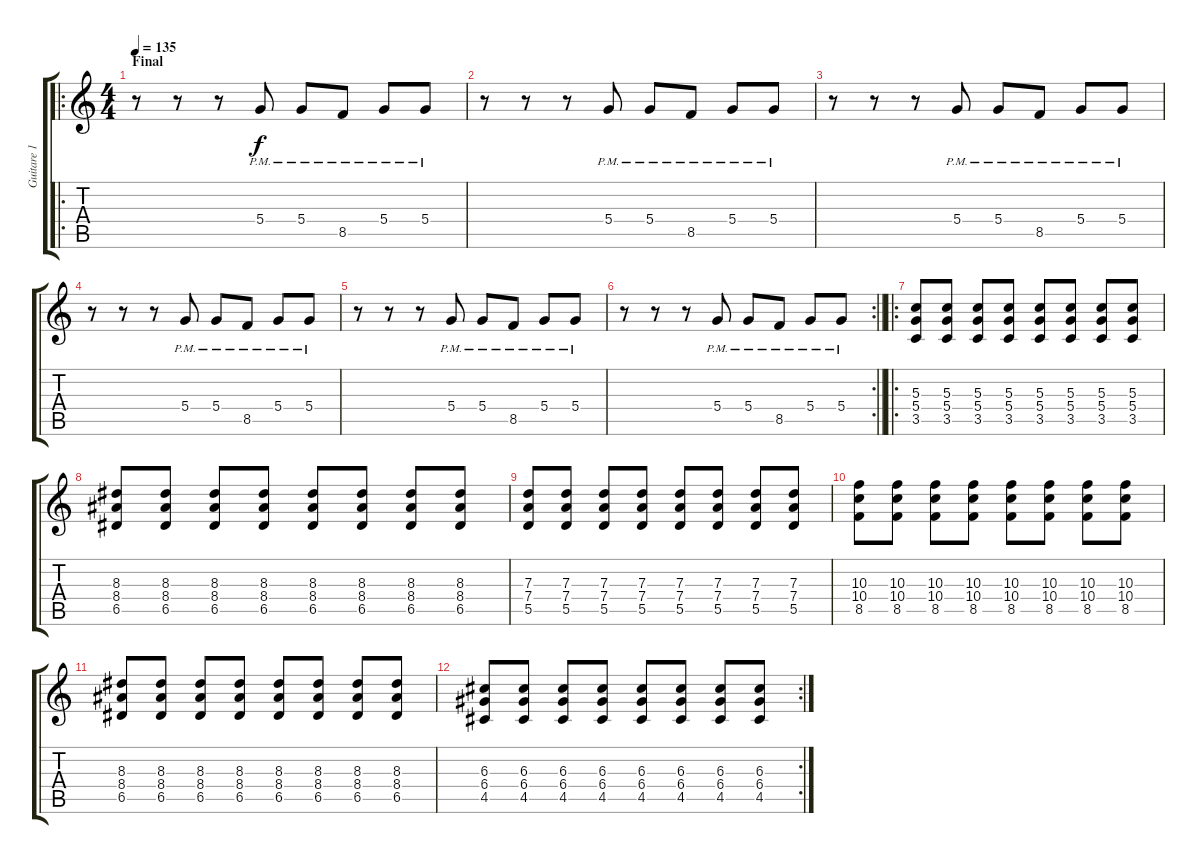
\track ("Guitare 1" "Guitare 1") {instrument electricguitarjazz}
\staff {score tabs}
\tuning (E4 B3 G3 D3 A2 E2) {hide}
\ro
\ts (4 4)
\section ("" "Final ")
\tempo 135
\clef g2
\ks c
r.8{dy f volume 13 instrument overdrivenguitar} r.8 r.8 5.4{pm}.8 5.4{pm}.8 8.5{pm}.8 5.4{pm}.8 5.4{pm}.8 |
r.8 r.8 r.8 5.4{pm}.8 5.4{pm}.8 8.5{pm}.8 5.4{pm}.8 5.4{pm}.8 |
r.8 r.8 r.8 5.4{pm}.8 5.4{pm}.8 8.5{pm}.8 5.4{pm}.8 5.4{pm}.8 |
r.8 r.8 r.8 5.4{pm}.8 5.4{pm}.8 8.5{pm}.8 5.4{pm}.8 5.4{pm}.8 |
r.8 r.8 r.8 5.4{pm}.8 5.4{pm}.8 8.5{pm}.8 5.4{pm}.8 5.4{pm}.8 |
\rc 2
\barLineRight lightlight
r.8 r.8 r.8 5.4{pm}.8 5.4{pm}.8 8.5{pm}.8 5.4{pm}.8 5.4{pm}.8 |
\ro
(5.3 5.4 3.5).8 (5.3 5.4 3.5).8 (5.3 5.4 3.5).8 (5.3 5.4 3.5).8 (5.3 5.4 3.5).8 (5.3 5.4 3.5).8 (5.3 5.4 3.5).8 (5.3 5.4 3.5).8 |
(8.3 8.4 6.5).8 (8.3 8.4 6.5).8 (8.3 8.4 6.5).8 (8.3 8.4 6.5).8 (8.3 8.4 6.5).8 (8.3 8.4 6.5).8 (8.3 8.4 6.5).8 (8.3 8.4 6.5).8 |
(7.3 7.4 5.5).8 (7.3 7.4 5.5).8 (7.3 7.4 5.5).8 (7.3 7.4 5.5).8 (7.3 7.4 5.5).8 (7.3 7.4 5.5).8 (7.3 7.4 5.5).8 (7.3 7.4 5.5).8 |
(10.3 10.4 8.5).8 (10.3 10.4 8.5).8 (10.3 10.4 8.5).8 (10.3 10.4 8.5).8 (10.3 10.4 8.5).8 (10.3 10.4 8.5).8 (10.3 10.4 8.5).8 (10.3 10.4 8.5).8 |
(8.3 8.4 6.5).8 (8.3 8.4 6.5).8 (8.3 8.4 6.5).8 (8.3 8.4 6.5).8 (8.3 8.4 6.5).8 (8.3 8.4 6.5).8 (8.3 8.4 6.5).8 (8.3 8.4 6.5).8 |
\rc 2
(6.3 6.4 4.5).8 (6.3 6.4 4.5).8 (6.3 6.4 4.5).8 (6.3 6.4 4.5).8 (6.3 6.4 4.5).8 (6.3 6.4 4.5).8 (6.3 6.4 4.5).8 (6.3 6.4 4.5).8
